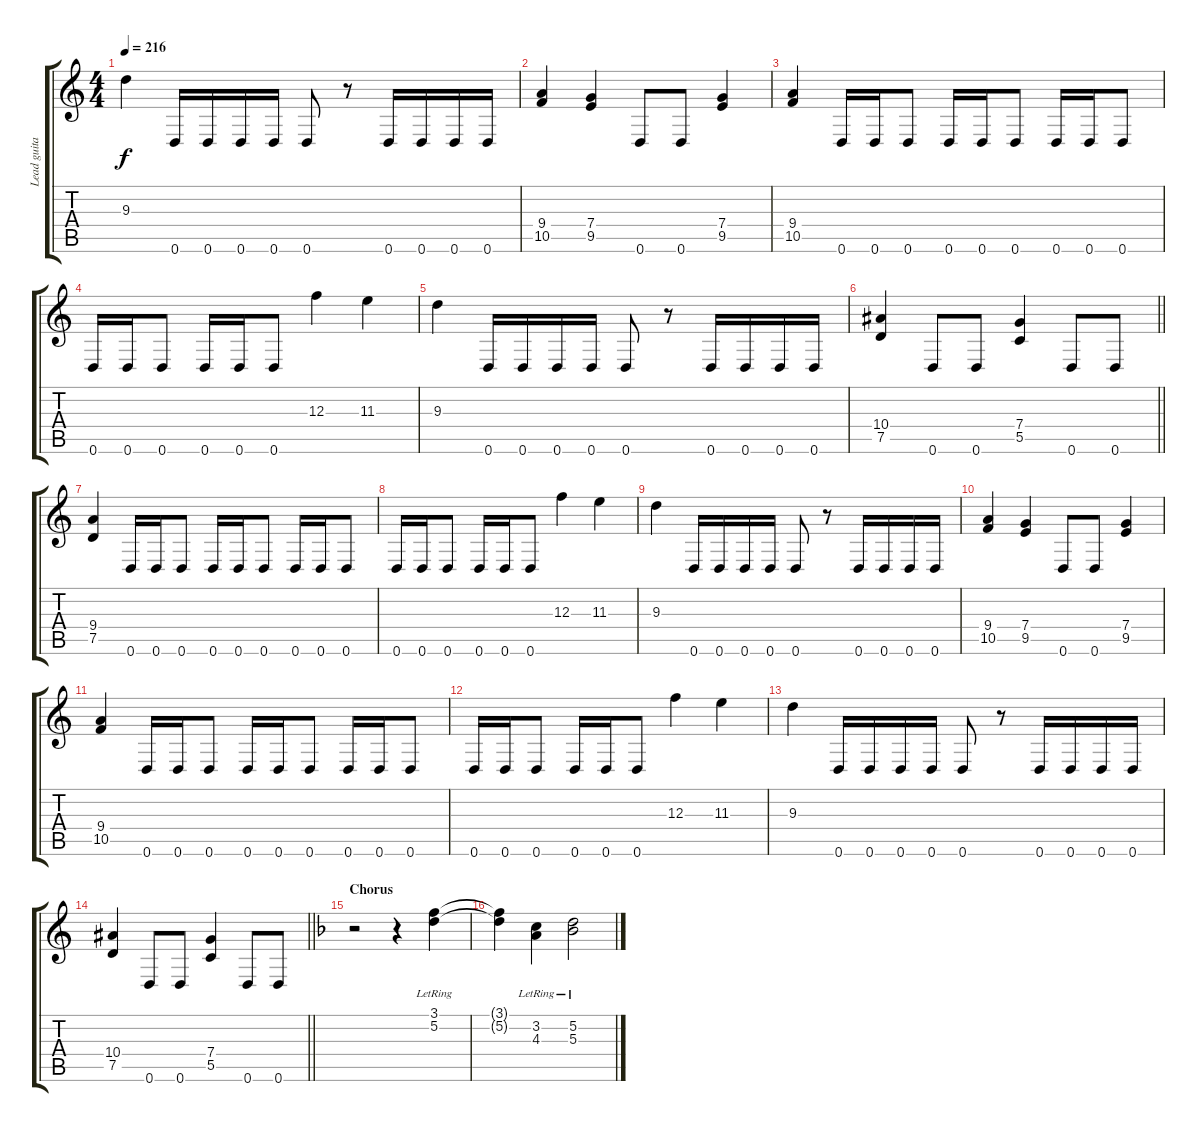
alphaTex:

\track ("Lead guitar" "Lead guita") {instrument distortionguitar}
\staff {score tabs}
\tuning (D4 A3 F3 C3 G2 D2) {hide}
\ts (4 4)
\tempo 216
\clef g2
\ks c
9.3.4{dy f} 0.6.16 0.6.16 0.6.16 0.6.16 0.6.8 r.8 0.6.16 0.6.16 0.6.16 0.6.16 |
(9.4 10.5).4 (7.4 9.5).4 0.6.8 0.6.8 (7.4 9.5).4 |
(9.4 10.5).4 0.6.16 0.6.16 0.6.8 0.6.16 0.6.16 0.6.8 0.6.16 0.6.16 0.6.8 |
0.6.16 0.6.16 0.6.8 0.6.16 0.6.16 0.6.8 12.3.4 11.3.4 |
9.3.4 0.6.16 0.6.16 0.6.16 0.6.16 0.6.8 r.8 0.6.16 0.6.16 0.6.16 0.6.16 |
\barLineRight lightlight
(10.4 7.5).4 0.6.8 0.6.8 (7.4 5.5).4 0.6.8 0.6.8 |
(9.4 7.5).4 0.6.16 0.6.16 0.6.8 0.6.16 0.6.16 0.6.8 0.6.16 0.6.16 0.6.8 |
0.6.16 0.6.16 0.6.8 0.6.16 0.6.16 0.6.8 12.3.4 11.3.4 |
9.3.4 0.6.16 0.6.16 0.6.16 0.6.16 0.6.8 r.8 0.6.16 0.6.16 0.6.16 0.6.16 |
(9.4 10.5).4 (7.4 9.5).4 0.6.8 0.6.8 (7.4 9.5).4 |
(9.4 10.5).4 0.6.16 0.6.16 0.6.8 0.6.16 0.6.16 0.6.8 0.6.16 0.6.16 0.6.8 |
0.6.16 0.6.16 0.6.8 0.6.16 0.6.16 0.6.8 12.3.4 11.3.4 |
9.3.4 0.6.16 0.6.16 0.6.16 0.6.16 0.6.8 r.8 0.6.16 0.6.16 0.6.16 0.6.16 |
\barLineRight lightlight
(10.4 7.5).4 0.6.8 0.6.8 (7.4 5.5).4 0.6.8 0.6.8 |
\section ("" "Chorus")
\ks f
r.2{instrument electricguitarclean} r.4 (3.1{lr} 5.2{lr}).4 |
(3.1{t} 5.2{t}).4 (3.2 4.3{lr}).4 (5.2 5.3{lr}).2
